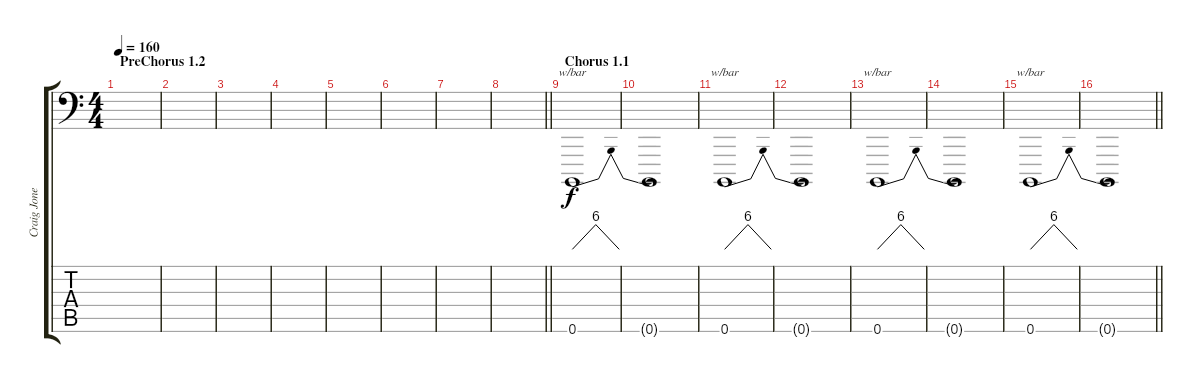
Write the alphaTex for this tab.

\track ("Craig Jones" "Craig Jone") {instrument lead2sawtooth}
\staff {score tabs}
\tuning (Db6 Ab3 E3 B2 Gb2 B0) {hide}
\ts (4 4)
\section ("" "PreChorus 1.2")
\tempo 160
\clef f4
\ks c
|
|
|
|
|
|
|
\barLineRight lightlight
|
\section ("" "Chorus 1.1")
0.6.1{tbe (dip default 0 0 30 24 60 0)} |
0.6{t}.1 |
0.6.1{tbe (dip default 0 0 30 24 60 0)} |
0.6{t}.1 |
0.6.1{tbe (dip default 0 0 30 24 60 0)} |
0.6{t}.1 |
0.6.1{tbe (dip default 0 0 30 24 60 0)} |
\barLineRight lightlight
0.6{t}.1
